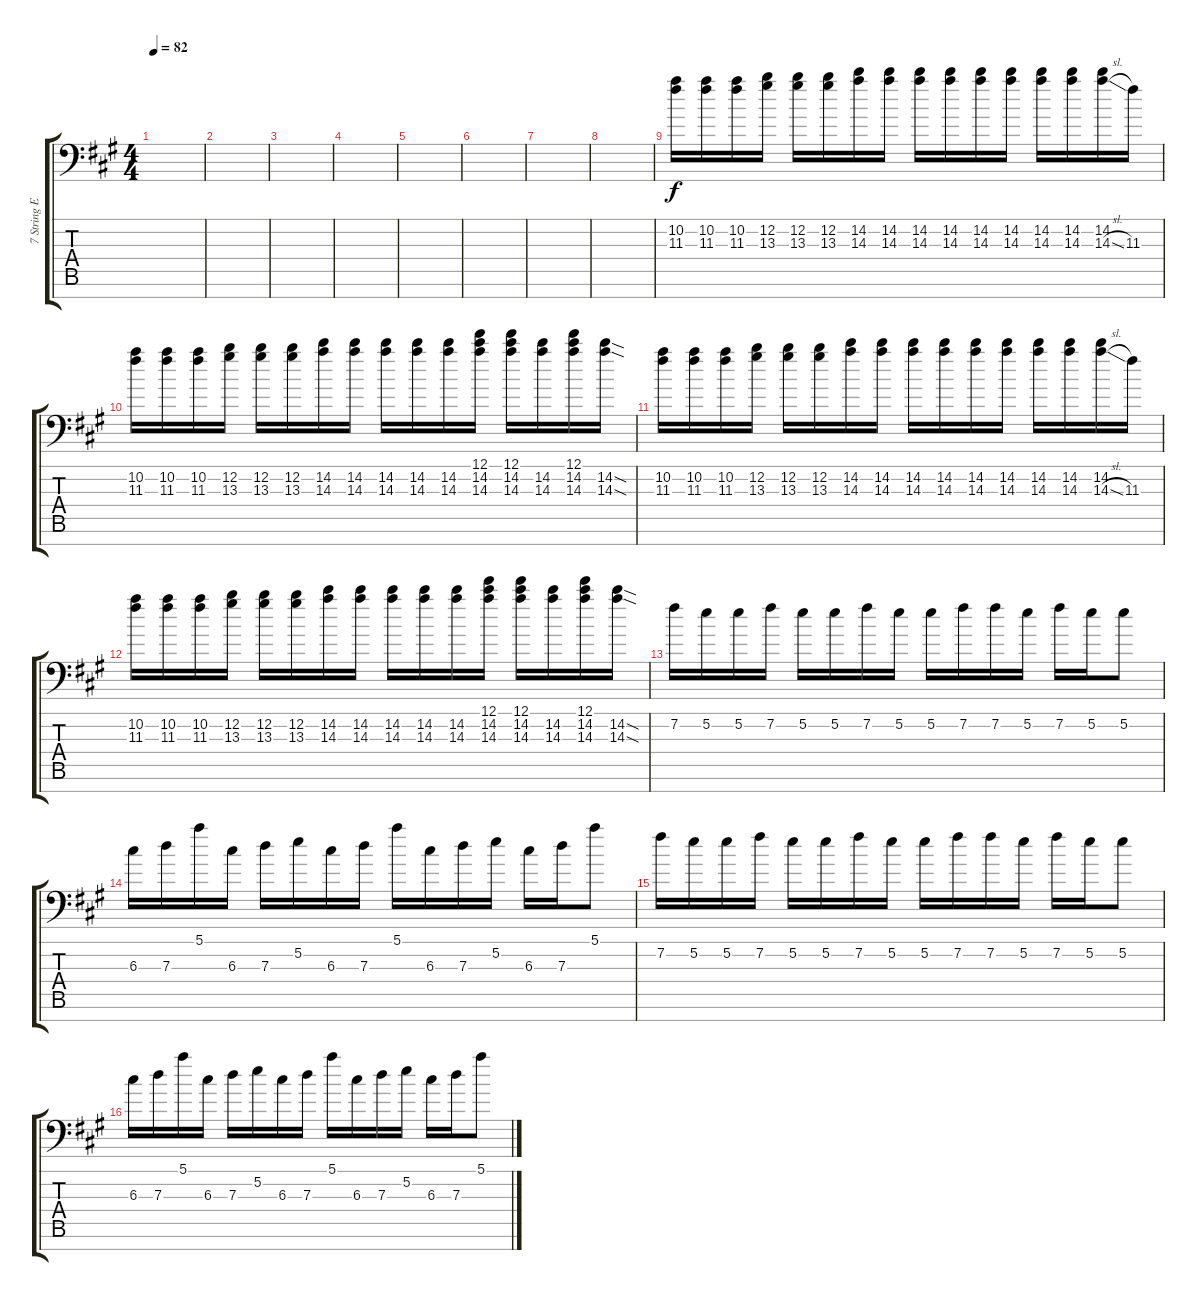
\track ("7 String Elec. Gtr. Dist." "7 String E") {instrument distortionguitar}
\staff {score tabs}
\tuning (E4 B3 G3 D3 A2 E2 C-1) {hide}
\ts (4 4)
\tempo 82
\clef f4
\ks a
|
|
|
|
|
|
|
|
(10.2 11.3).16 (10.2 11.3).16 (10.2 11.3).16 (12.2 13.3).16 (12.2 13.3).16 (12.2 13.3).16 (14.2 14.3).16 (14.2 14.3).16 (14.2 14.3).16 (14.2 14.3).16 (14.2 14.3).16 (14.2 14.3).16 (14.2 14.3).16 (14.2 14.3).16 (14.2 14.3{sl}).16 11.3.16 |
(10.2 11.3).16 (10.2 11.3).16 (10.2 11.3).16 (12.2 13.3).16 (12.2 13.3).16 (12.2 13.3).16 (14.2 14.3).16 (14.2 14.3).16 (14.2 14.3).16 (14.2 14.3).16 (14.2 14.3).16 (12.1 14.2 14.3).16 (12.1 14.2 14.3).16 (14.2 14.3).16 (12.1 14.2 14.3).16 (14.2{sod} 14.3{sod}).16 |
(10.2 11.3).16 (10.2 11.3).16 (10.2 11.3).16 (12.2 13.3).16 (12.2 13.3).16 (12.2 13.3).16 (14.2 14.3).16 (14.2 14.3).16 (14.2 14.3).16 (14.2 14.3).16 (14.2 14.3).16 (14.2 14.3).16 (14.2 14.3).16 (14.2 14.3).16 (14.2 14.3{sl}).16 11.3.16 |
(10.2 11.3).16 (10.2 11.3).16 (10.2 11.3).16 (12.2 13.3).16 (12.2 13.3).16 (12.2 13.3).16 (14.2 14.3).16 (14.2 14.3).16 (14.2 14.3).16 (14.2 14.3).16 (14.2 14.3).16 (12.1 14.2 14.3).16 (12.1 14.2 14.3).16 (14.2 14.3).16 (12.1 14.2 14.3).16 (14.2{sod} 14.3{sod}).16 |
7.2.16 5.2.16 5.2.16 7.2.16 5.2.16 5.2.16 7.2.16 5.2.16 5.2.16 7.2.16 7.2.16 5.2.16 7.2.16 5.2.16 5.2.8 |
6.3.16 7.3.16 5.1.16 6.3.16 7.3.16 5.2.16 6.3.16 7.3.16 5.1.16 6.3.16 7.3.16 5.2.16 6.3.16 7.3.16 5.1.8 |
7.2.16 5.2.16 5.2.16 7.2.16 5.2.16 5.2.16 7.2.16 5.2.16 5.2.16 7.2.16 7.2.16 5.2.16 7.2.16 5.2.16 5.2.8 |
6.3.16 7.3.16 5.1.16 6.3.16 7.3.16 5.2.16 6.3.16 7.3.16 5.1.16 6.3.16 7.3.16 5.2.16 6.3.16 7.3.16 5.1.8
